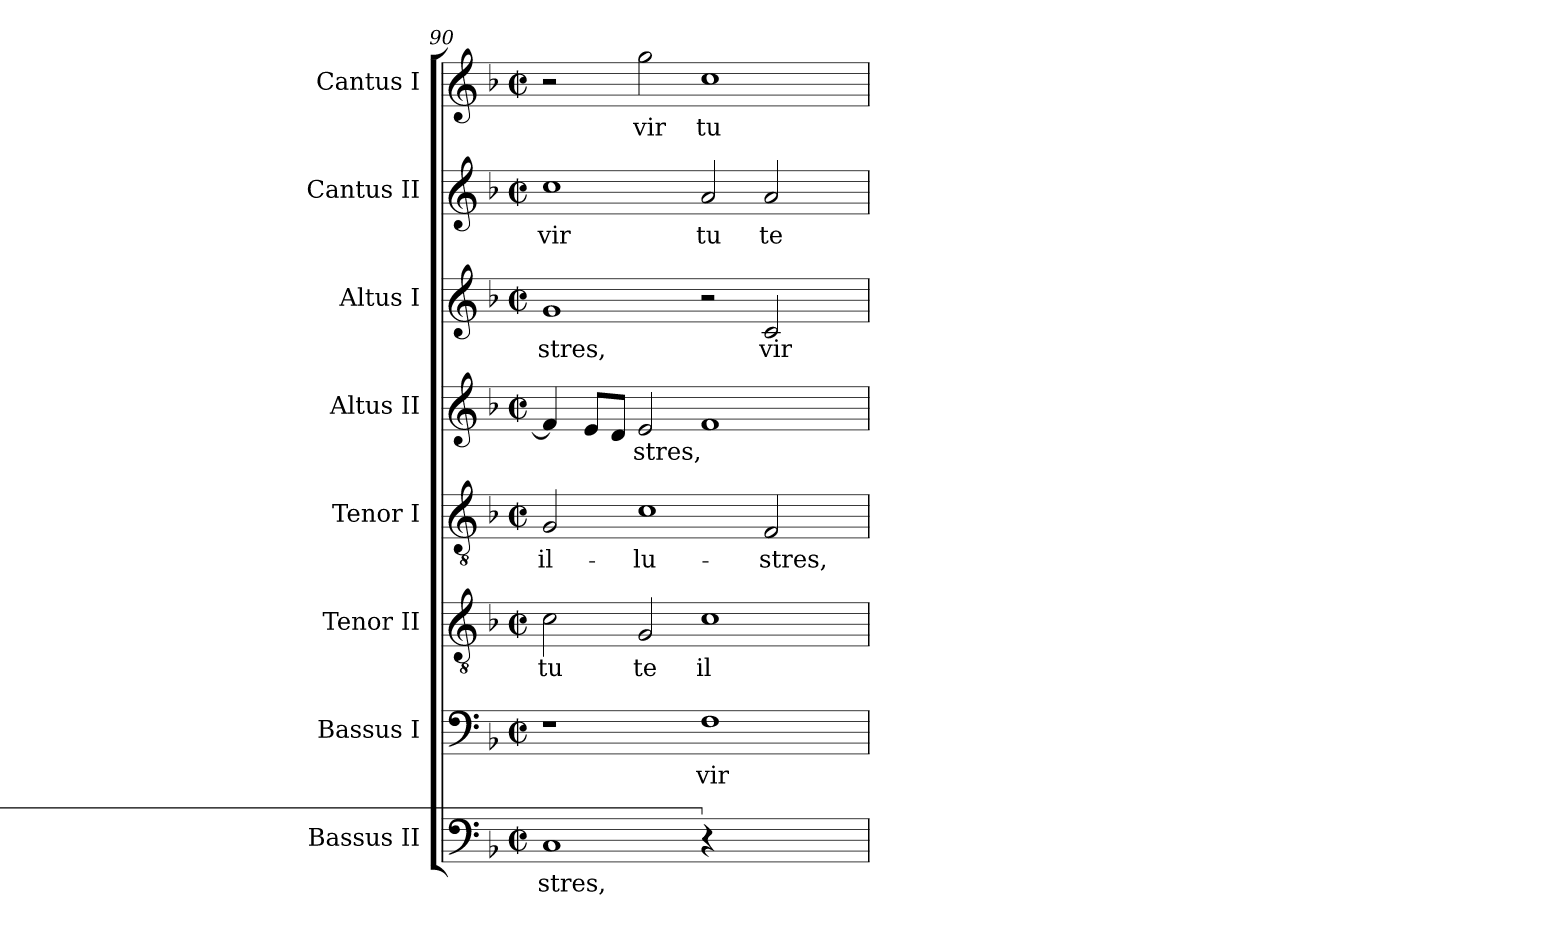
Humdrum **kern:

**kern	**text	**kern	**text	**kern	**text	**kern	**text	**kern	**text	**kern	**text	**kern	**text	**kern	**text
*part8	*part8	*part7	*part7	*part6	*part6	*part5	*part5	*part4	*part4	*part3	*part3	*part2	*part2	*part1	*part1
*staff8	*staff8	*staff7	*staff7	*staff6	*staff6	*staff5	*staff5	*staff4	*staff4	*staff3	*staff3	*staff2	*staff2	*staff1	*staff1
*I"Bassus II	*	*I"Bassus I	*	*I"Tenor II	*	*I"Tenor I	*	*I"Altus II	*	*I"Altus I	*	*I"Cantus II	*	*I"Cantus I	*
*I'B II	*	*I'B I	*	*I'T II	*	*I'T I	*	*I'A II	*	*I'A I	*	*	*	*	*
*clefF4	*	*clefF4	*	*clefGv2	*	*clefGv2	*	*clefG2	*	*clefG2	*	*clefG2	*	*clefG2	*
*k[b-]	*	*k[b-]	*	*k[b-]	*	*k[b-]	*	*k[b-]	*	*k[b-]	*	*k[b-]	*	*k[b-]	*
*F:	*	*F:	*	*F:	*	*F:	*	*F:	*	*F:	*	*F:	*	*F:	*
*M2/2	*	*M2/2	*	*M2/2	*	*M2/2	*	*M2/2	*	*M2/2	*	*M2/2	*	*M2/2	*
*met(c|)	*	*met(c|)	*	*met(c|)	*	*met(c|)	*	*met(c|)	*	*met(c|)	*	*met(c|)	*	*met(c|)	*
=90	=90	=90	=90	=90	=90	=90	=90	=90	=90	=90	=90	=90	=90	=90	=90
!	!LO:LY:b:cj	!	!	!	!LO:LY:b:cj	!	!LO:LY:b:cj	!	!	!	!LO:LY:b:cj	!	!LO:LY:b:cj	!	!
1C	stres,	1r	.	2c\	tu	2G/	il-	4f/]	.	1g	stres,	1cc	vir	2r	.
.	.	.	.	.	.	.	.	8e/L	.	.	.	.	.	.	.
.	.	.	.	.	.	.	.	8d/J	.	.	.	.	.	.	.
!	!	!	!	!	!LO:LY:b:cj	!	!LO:LY:b:cj	!	!LO:LY:b	!	!	!	!	!	!LO:LY:b:cj
.	.	.	.	2G/	te	1c	-lu-	2e/	stres,	.	.	.	.	2gg\	vir
!LO:N:vis=1	!	!	!LO:LY:b:cj	!	!LO:LY:b:cj	!	!	!	!	!	!	!	!LO:LY:b:cj	!	!LO:LY:b:cj
4%5r	.	1F	vir-	1c	il	.	.	1f	.	2r	.	2a/	tu	1cc	tu
!	!	!	!	!	!	!	!LO:LY:b	!	!	!	!LO:LY:b:cj	!	!LO:LY:b:cj	!	!
.	.	.	.	.	.	2F/	-stres,	.	.	2c/	vir	2a/	te	.	.
.	.	4ryy	.	4ryy	.	4ryy	.	4ryy	.	4ryy	.	4ryy	.	4ryy	.
=	=	=	=	=	=	=	=	=	=	=	=	=	=	=	=
*-	*-	*-	*-	*-	*-	*-	*-	*-	*-	*-	*-	*-	*-	*-	*-
